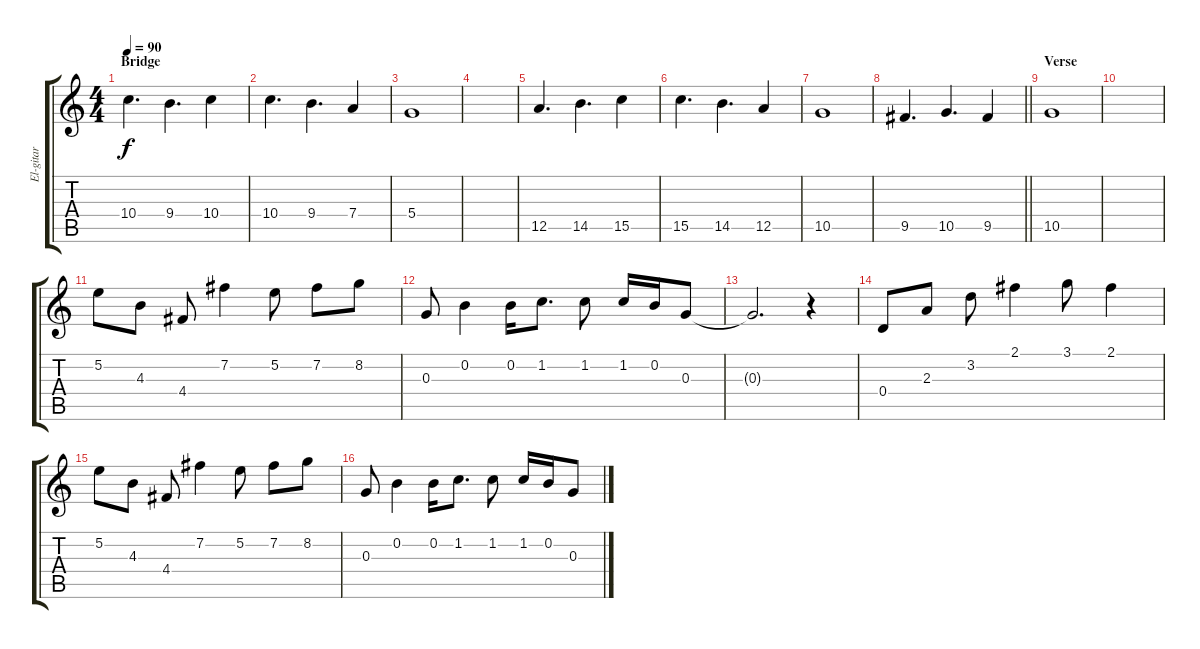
\track ("El-gitar" "El-gitar") {instrument electricguitarjazz}
\staff {score tabs}
\tuning (E4 B3 G3 D3 A2 E2) {hide}
\ts (4 4)
\section ("" "Bridge")
\tempo 90
\clef g2
\ks c
10.4.4{d dy f} 9.4.4{d} 10.4.4 |
10.4.4{d} 9.4.4{d} 7.4.4 |
5.4.1 |
|
12.5.4{d} 14.5.4{d} 15.5.4 |
15.5.4{d} 14.5.4{d} 12.5.4 |
10.5.1 |
\barLineRight lightlight
9.5.4{d} 10.5.4{d} 9.5.4 |
\section ("" "Verse")
10.5.1 |
|
5.2.8 4.3.8 4.4.8 7.2.4 5.2.8 7.2.8 8.2.8 |
0.3.8 0.2.4 0.2.16 1.2.8{d} 1.2.8 1.2.16 0.2.16 0.3.8 |
0.3{t}.2{d} r.4 |
0.4.8 2.3.8 3.2.8 2.1.4 3.1.8 2.1.4 |
5.2.8 4.3.8 4.4.8 7.2.4 5.2.8 7.2.8 8.2.8 |
0.3.8 0.2.4 0.2.16 1.2.8{d} 1.2.8 1.2.16 0.2.16 0.3.8
